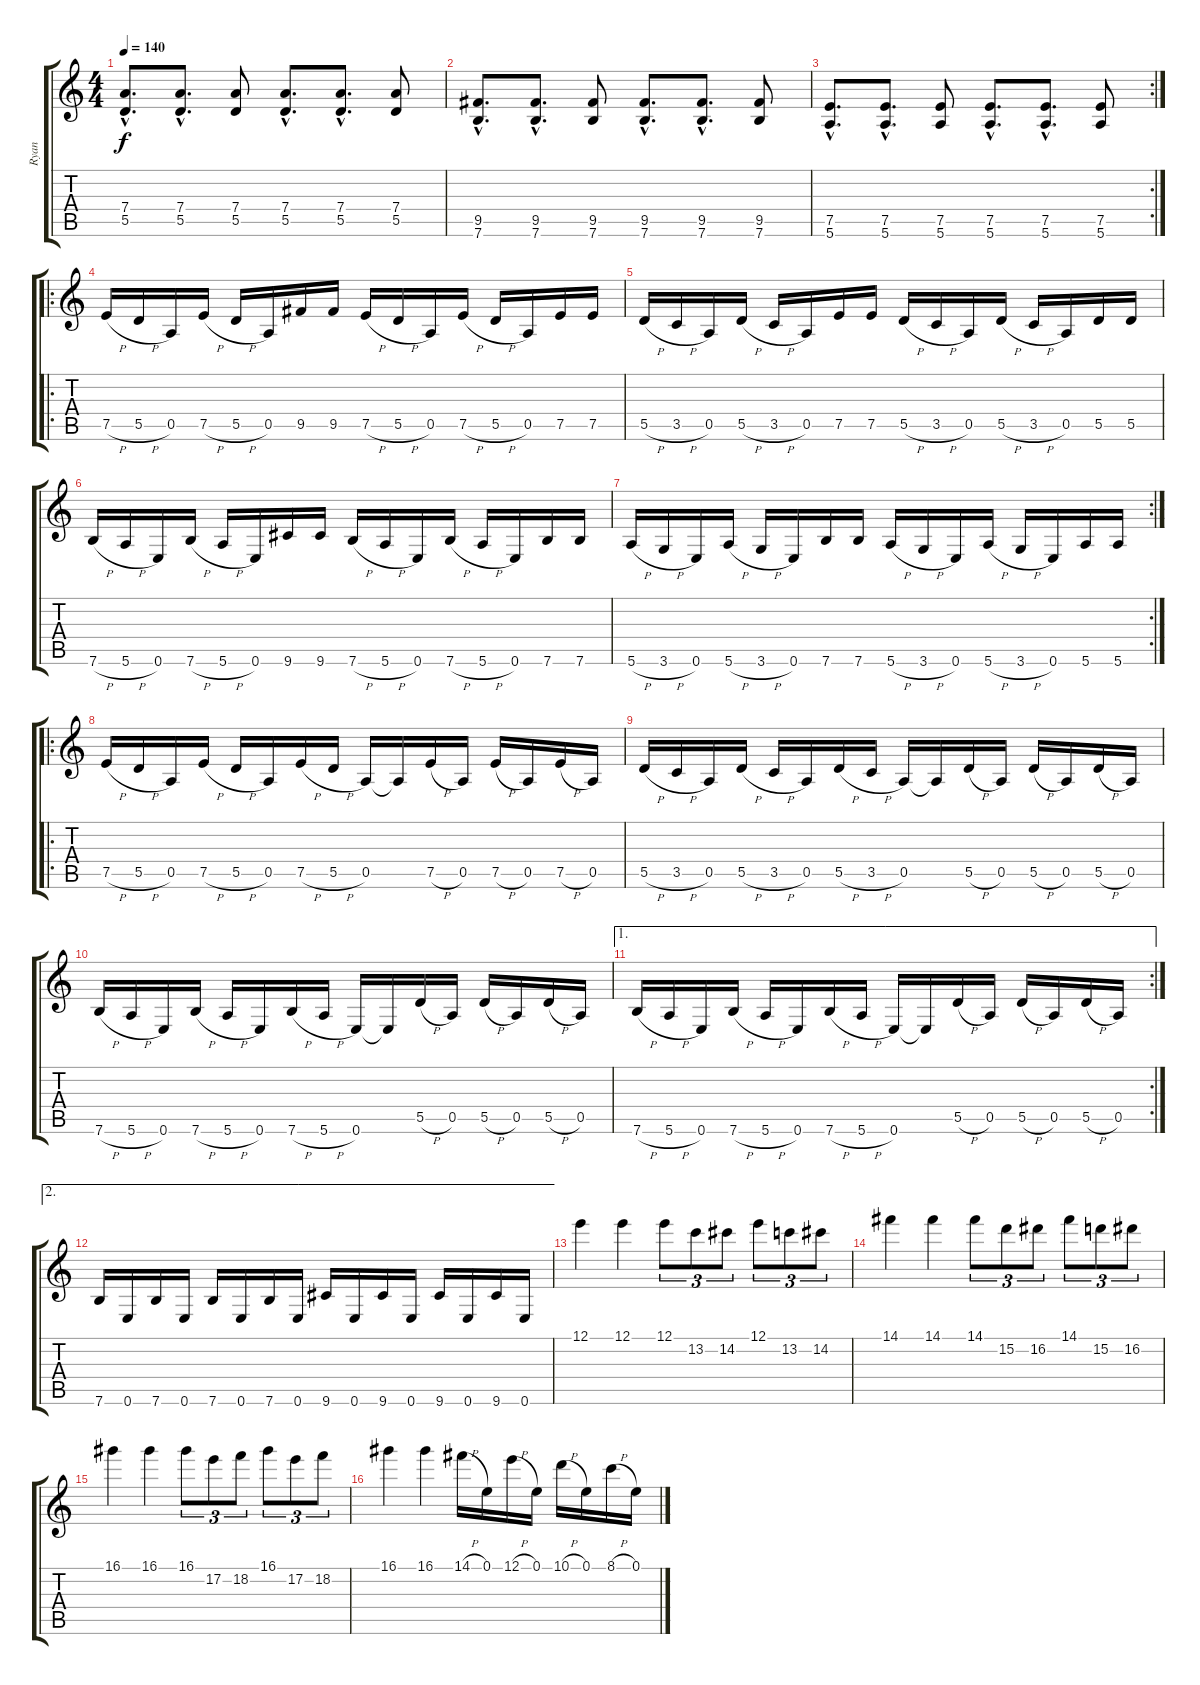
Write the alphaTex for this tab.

\track ("Ryan" "Ryan") {instrument distortionguitar}
\staff {score tabs}
\tuning (E4 B3 G3 D3 A2 E2) {hide}
\ts (4 4)
\tempo 140
\clef g2
\ks c
(7.4{hac} 5.5{hac}).8{d dy f} (7.4{hac} 5.5{hac}).8{d} (7.4 5.5).8 (7.4{hac} 5.5{hac}).8{d} (7.4{hac} 5.5{hac}).8{d} (7.4 5.5).8 |
(9.5{hac} 7.6{hac}).8{d} (9.5{hac} 7.6{hac}).8{d} (9.5 7.6).8 (9.5{hac} 7.6{hac}).8{d} (9.5{hac} 7.6{hac}).8{d} (9.5 7.6).8 |
\rc 2
(7.5{hac} 5.6{hac}).8{d} (7.5{hac} 5.6{hac}).8{d} (7.5 5.6).8 (7.5{hac} 5.6{hac}).8{d} (7.5{hac} 5.6{hac}).8{d} (7.5 5.6).8 |
\ro
7.5{h}.16{instrument electricguitarclean} 5.5{h}.16 0.5.16 7.5{h}.16 5.5{h}.16 0.5.16 9.5.16 9.5.16 7.5{h}.16 5.5{h}.16 0.5.16 7.5{h}.16 5.5{h}.16 0.5.16 7.5.16 7.5.16 |
5.5{h}.16 3.5{h}.16 0.5.16 5.5{h}.16 3.5{h}.16 0.5.16 7.5.16 7.5.16 5.5{h}.16 3.5{h}.16 0.5.16 5.5{h}.16 3.5{h}.16 0.5.16 5.5.16 5.5.16 |
7.6{h}.16 5.6{h}.16 0.6.16 7.6{h}.16 5.6{h}.16 0.6.16 9.6.16 9.6.16 7.6{h}.16 5.6{h}.16 0.6.16 7.6{h}.16 5.6{h}.16 0.6.16 7.6.16 7.6.16 |
\rc 2
5.6{h}.16 3.6{h}.16 0.6.16 5.6{h}.16 3.6{h}.16 0.6.16 7.6.16 7.6.16 5.6{h}.16 3.6{h}.16 0.6.16 5.6{h}.16 3.6{h}.16 0.6.16 5.6.16 5.6.16 |
\ro
7.5{h}.16 5.5{h}.16 0.5.16 7.5{h}.16 5.5{h}.16 0.5.16 7.5{h}.16 5.5{h}.16 0.5.16 0.5{t}.16 7.5{h}.16 0.5.16 7.5{h}.16 0.5.16 7.5{h}.16 0.5.16 |
5.5{h}.16 3.5{h}.16 0.5.16 5.5{h}.16 3.5{h}.16 0.5.16 5.5{h}.16 3.5{h}.16 0.5.16 0.5{t}.16 5.5{h}.16 0.5.16 5.5{h}.16 0.5.16 5.5{h}.16 0.5.16 |
7.6{h}.16 5.6{h}.16 0.6.16 7.6{h}.16 5.6{h}.16 0.6.16 7.6{h}.16 5.6{h}.16 0.6.16 0.6{t}.16 5.5{h}.16 0.5.16 5.5{h}.16 0.5.16 5.5{h}.16 0.5.16 |
\ae 1
\rc 2
7.6{h}.16 5.6{h}.16 0.6.16 7.6{h}.16 5.6{h}.16 0.6.16 7.6{h}.16 5.6{h}.16 0.6.16 0.6{t}.16 5.5{h}.16 0.5.16 5.5{h}.16 0.5.16 5.5{h}.16 0.5.16 |
\ae 2
7.6.16 0.6.16 7.6.16 0.6.16 7.6.16 0.6.16 7.6.16 0.6.16 9.6.16 0.6.16 9.6.16 0.6.16 9.6.16 0.6.16 9.6.16 0.6.16 |
12.1.4 12.1.4 12.1.8{tu (3 2)} 13.2.8{tu (3 2)} 14.2.8{tu (3 2)} 12.1.8{tu (3 2)} 13.2.8{tu (3 2)} 14.2.8{tu (3 2)} |
14.1.4 14.1.4 14.1.8{tu (3 2)} 15.2.8{tu (3 2)} 16.2.8{tu (3 2)} 14.1.8{tu (3 2)} 15.2.8{tu (3 2)} 16.2.8{tu (3 2)} |
16.1.4 16.1.4 16.1.8{tu (3 2)} 17.2.8{tu (3 2)} 18.2.8{tu (3 2)} 16.1.8{tu (3 2)} 17.2.8{tu (3 2)} 18.2.8{tu (3 2)} |
16.1.4 16.1.4 14.1{h}.16 0.1.16 12.1{h}.16 0.1.16 10.1{h}.16 0.1.16 8.1{h}.16 0.1.16
